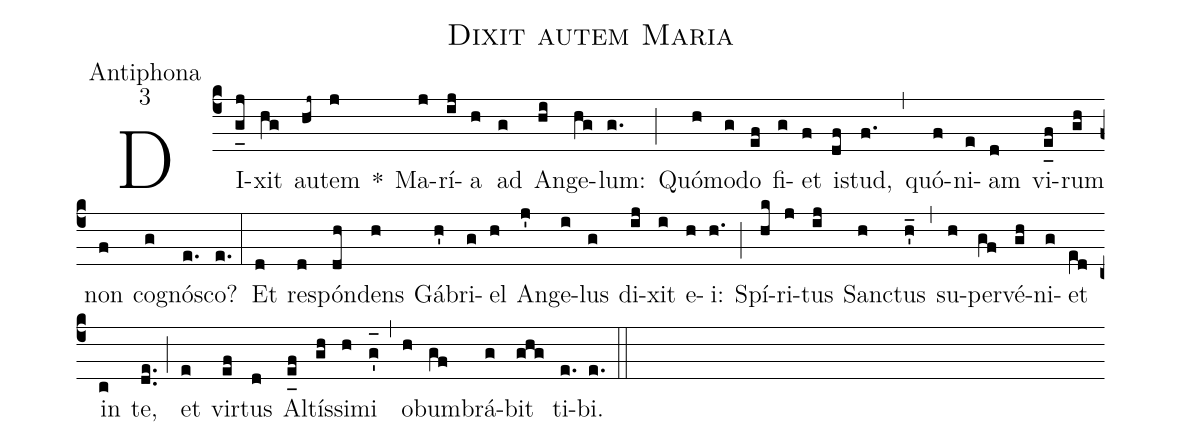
name:Dixit autem Maria;
office-part:Antiphona;
mode:3;
%%
(c4) DI(g_[uh:l]j)xit(hg) au(hj~)tem(j) *() Ma(j)rí(ij)a(h) ad(g) An(hi)ge(hg)lum:(g.) (;) Quó(h)mo(g)do(ef) fi(g)et(f) i(df)stud,(f.) (,) quó(f)ni(e)am(d) vi(e_[uh:l]f)rum(gh) non(f) co(g)gnó(e.)sco?(e.) (:) Et(d) re(d)spón(dh)dens(h) Gá(h')bri(g)el(h) An(j')ge(i)lus(g) di(ij)xit(i) e(h)i:(h.) (;) Spí(hk)ri(j)tus(ij) San(h)ctus(h'_) (,) su(h)per(gf)vé(gh)ni(g)et(e[ll:1]d) in(c) te,(de..) (;) et(e) vir(ef)tus(d) Al(e_[uh:l]f)tís(gh)si(h)mi(g'_[oh:h]) (,) ob(h)um(gf)brá(g)bit(ghg) ti(e.)bi.(e.) (::)

%<eu>E(j) u(j) o(j) u(h) a(j) e.</eu>(ih..) (::)
